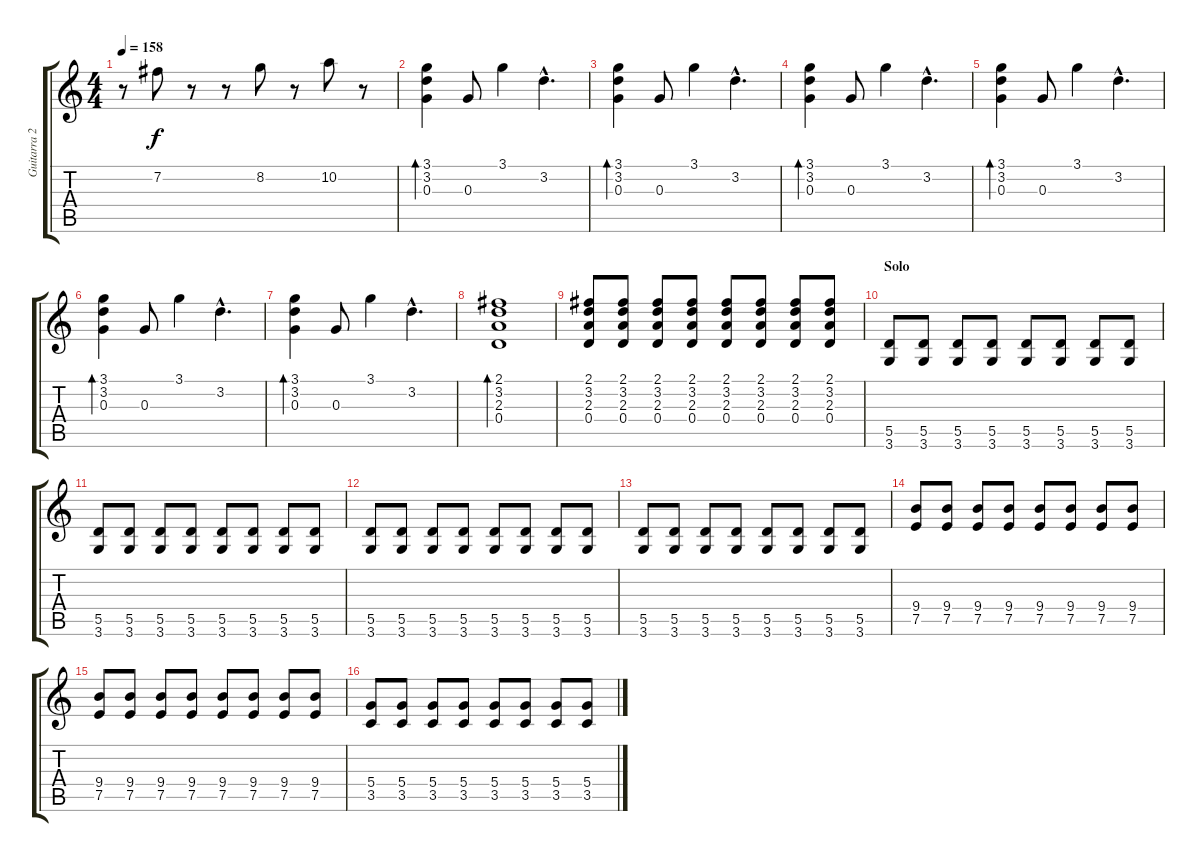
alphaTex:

\track ("Guitarra 2" "Guitarra 2") {instrument electricguitarmuted}
\staff {score tabs}
\tuning (E4 B3 G3 D3 A2 E2) {hide}
\ts (4 4)
\tempo 158
\clef g2
\ks c
r.8{dy f} 7.2.8 r.8 r.8 8.2.8 r.8 10.2.8 r.8 |
(3.1 3.2 0.3).4{bd 240} 0.3.8 3.1.4 3.2{hac}.4{d} |
(3.1 3.2 0.3).4{bd 240} 0.3.8 3.1.4 3.2{hac}.4{d} |
(3.1 3.2 0.3).4{bd 240} 0.3.8 3.1.4 3.2{hac}.4{d} |
(3.1 3.2 0.3).4{bd 240} 0.3.8 3.1.4 3.2{hac}.4{d} |
(3.1 3.2 0.3).4{bd 240} 0.3.8 3.1.4 3.2{hac}.4{d} |
(3.1 3.2 0.3).4{bd 240} 0.3.8 3.1.4 3.2{hac}.4{d} |
(2.1 3.2 2.3 0.4).1{bd 480} |
(2.1 3.2 2.3 0.4).8 (2.1 3.2 2.3 0.4).8 (2.1 3.2 2.3 0.4).8 (2.1 3.2 2.3 0.4).8 (2.1 3.2 2.3 0.4).8 (2.1 3.2 2.3 0.4).8 (2.1 3.2 2.3 0.4).8 (2.1 3.2 2.3 0.4).8 |
\section ("" "Solo")
(5.5 3.6).8{instrument electricguitarmuted} (5.5 3.6).8 (5.5 3.6).8 (5.5 3.6).8 (5.5 3.6).8 (5.5 3.6).8 (5.5 3.6).8 (5.5 3.6).8 |
(5.5 3.6).8 (5.5 3.6).8 (5.5 3.6).8 (5.5 3.6).8 (5.5 3.6).8 (5.5 3.6).8 (5.5 3.6).8 (5.5 3.6).8 |
(5.5 3.6).8 (5.5 3.6).8 (5.5 3.6).8 (5.5 3.6).8 (5.5 3.6).8 (5.5 3.6).8 (5.5 3.6).8 (5.5 3.6).8 |
(5.5 3.6).8 (5.5 3.6).8 (5.5 3.6).8 (5.5 3.6).8 (5.5 3.6).8 (5.5 3.6).8 (5.5 3.6).8 (5.5 3.6).8 |
(9.4 7.5).8 (9.4 7.5).8 (9.4 7.5).8 (9.4 7.5).8 (9.4 7.5).8 (9.4 7.5).8 (9.4 7.5).8 (9.4 7.5).8 |
(9.4 7.5).8 (9.4 7.5).8 (9.4 7.5).8 (9.4 7.5).8 (9.4 7.5).8 (9.4 7.5).8 (9.4 7.5).8 (9.4 7.5).8 |
(5.4 3.5).8 (5.4 3.5).8 (5.4 3.5).8 (5.4 3.5).8 (5.4 3.5).8 (5.4 3.5).8 (5.4 3.5).8 (5.4 3.5).8
